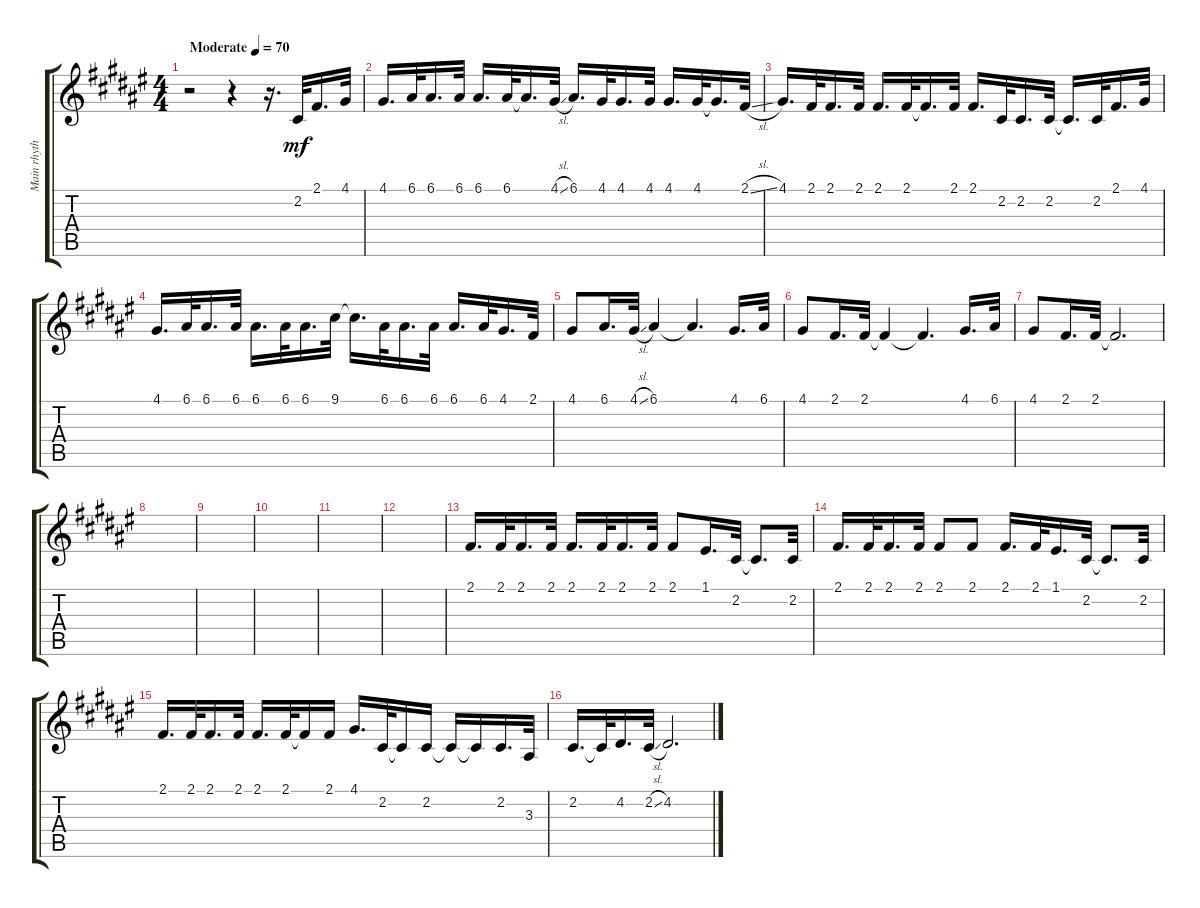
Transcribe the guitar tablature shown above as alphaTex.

\track ("Main rhythm" "Main rhyth") {mute instrument lead2sawtooth}
\staff {score tabs}
\tuning (E4 B3 G3 D3 A2 E2) {hide}
\ts (4 4)
\tempo (70 "Moderate")
\clef g2
\ks f#
r.2{dy mf instrument lead2sawtooth} r.4 r.16{d} 2.2.32 2.1.16{d} 4.1.32 |
4.1.16{d} 6.1.32 6.1.16{d} 6.1.32 6.1.16{d} 6.1.32 6.1{t}.16{d} 4.1{sl}.32 6.1.16{d} 4.1.32 4.1.16{d} 4.1.32 4.1.16{d} 4.1.32 4.1{t}.16{d} 2.1{sl}.32 |
4.1.16{d} 2.1.32 2.1.16{d} 2.1.32 2.1.16{d} 2.1.32 2.1{t}.16{d} 2.1.32 2.1.16{d} 2.2.32 2.2.16{d} 2.2.32 2.2{t}.16{d} 2.2.32 2.1.16{d} 4.1.32 |
4.1.16{d} 6.1.32 6.1.16{d} 6.1.32 6.1.16{d} 6.1.32 6.1.16{d} 9.1.32 9.1{t}.16{d} 6.1.32 6.1.16{d} 6.1.32 6.1.16{d} 6.1.32 4.1.16{d} 2.1.32 |
4.1.8 6.1.16{d} 4.1{sl}.32 6.1.4 6.1{t}.4{d} 4.1.16{d} 6.1.32 |
4.1.8 2.1.16{d} 2.1.32 2.1{t}.4 2.1{t}.4{d} 4.1.16{d} 6.1.32 |
4.1.8 2.1.16{d} 2.1.32 2.1{t}.2{d} |
|
|
|
|
|
2.1.16{d} 2.1.32 2.1.16{d} 2.1.32 2.1.16{d} 2.1.32 2.1.16{d} 2.1.32 2.1.8 1.1.16{d} 2.2.32 2.2{t}.8{d} 2.2.32 |
2.1.16{d} 2.1.32 2.1.16{d} 2.1.32 2.1.8 2.1.8 2.1.16{d} 2.1.32 1.1.16{d} 2.2.32 2.2{t}.8{d} 2.2.32 |
2.1.16{d} 2.1.32 2.1.16{d} 2.1.32 2.1.16{d} 2.1.32 2.1{t}.16 2.1.16 4.1.16{d} 2.2.32 2.2{t}.16 2.2.16 2.2{t}.16 2.2{t}.16 2.2.16{d} 3.3.32 |
2.2.16{d} 2.2{t}.32 4.2.16{d} 2.2{sl}.32 4.2.2{d}
